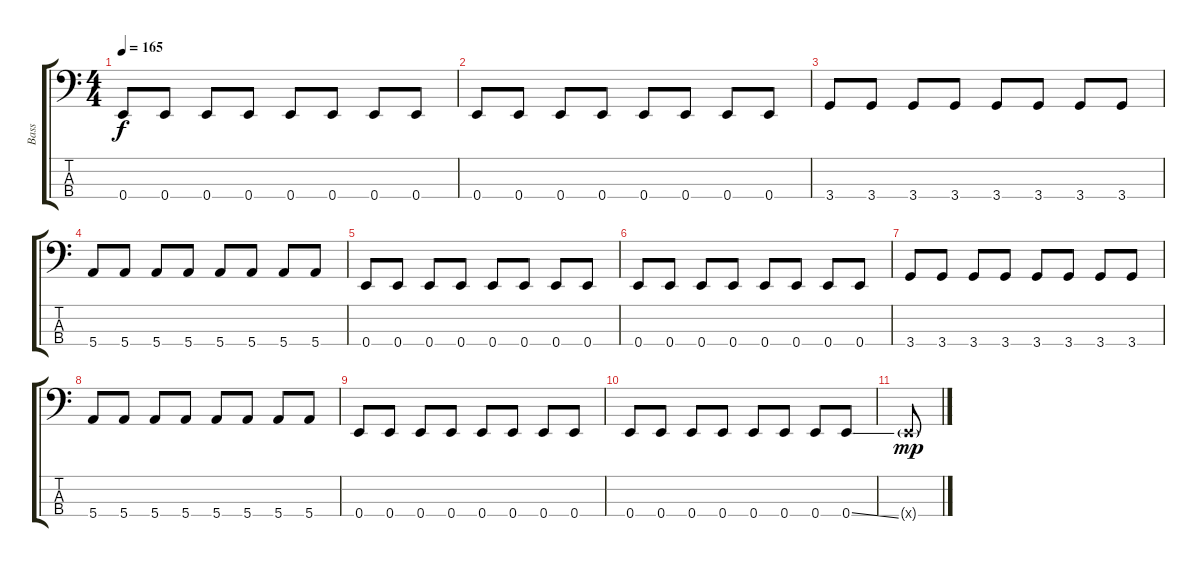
\track ("Bass" "Bass") {instrument electricbassfinger}
\staff {score tabs}
\tuning (G2 D2 A1 E1) {hide}
\ts (4 4)
\tempo 165
\clef f4
\ks c
0.4.8{dy f} 0.4.8 0.4.8 0.4.8 0.4.8 0.4.8 0.4.8 0.4.8 |
0.4.8 0.4.8 0.4.8 0.4.8 0.4.8 0.4.8 0.4.8 0.4.8 |
3.4.8 3.4.8 3.4.8 3.4.8 3.4.8 3.4.8 3.4.8 3.4.8 |
5.4.8 5.4.8 5.4.8 5.4.8 5.4.8 5.4.8 5.4.8 5.4.8 |
0.4.8 0.4.8 0.4.8 0.4.8 0.4.8 0.4.8 0.4.8 0.4.8 |
0.4.8 0.4.8 0.4.8 0.4.8 0.4.8 0.4.8 0.4.8 0.4.8 |
3.4.8 3.4.8 3.4.8 3.4.8 3.4.8 3.4.8 3.4.8 3.4.8 |
5.4.8 5.4.8 5.4.8 5.4.8 5.4.8 5.4.8 5.4.8 5.4.8 |
0.4.8 0.4.8 0.4.8 0.4.8 0.4.8 0.4.8 0.4.8 0.4.8 |
0.4.8 0.4.8 0.4.8 0.4.8 0.4.8 0.4.8 0.4.8 0.4{ss}.8 |
0.4{g x}.8{dy mp}
